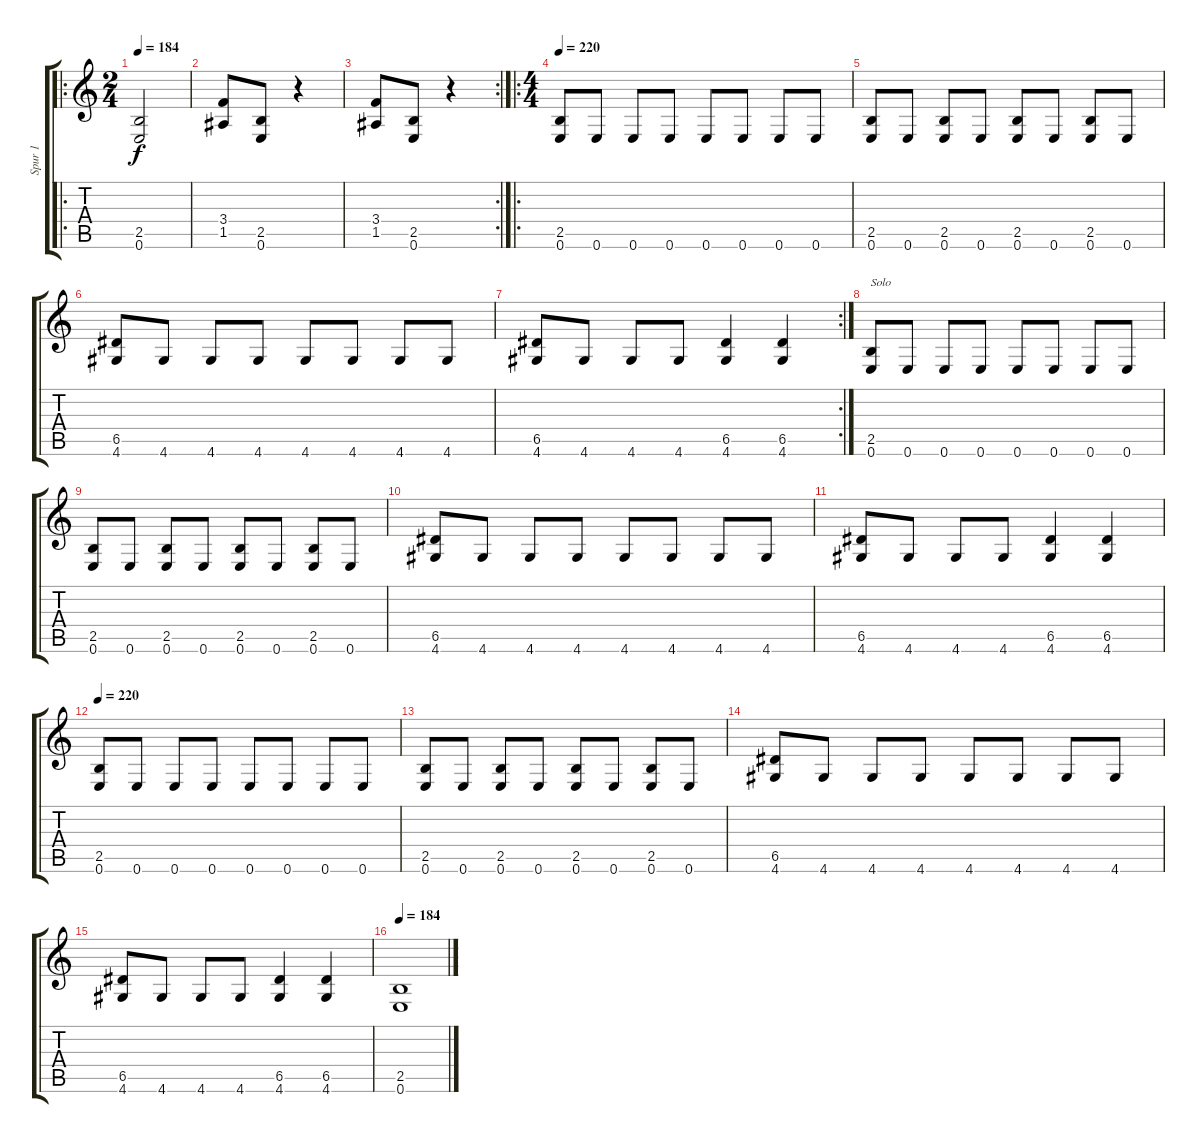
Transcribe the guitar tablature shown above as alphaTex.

\track ("Spur 1" "Spur 1") {instrument distortionguitar}
\staff {score tabs}
\tuning (E4 B3 G3 D3 A2 E2) {hide}
\ro
\ts (2 4)
\tempo 184
\tempo 120
\tempo 184
\clef g2
\ks c
(2.5 0.6).2{dy f instrument distortionguitar} |
(3.4 1.5).8 (2.5 0.6).8 r.4 |
\rc 2
(3.4 1.5).8 (2.5 0.6).8 r.4 |
\ro
\ts (4 4)
\tempo 220
(2.5 0.6).8 0.6.8 0.6.8 0.6.8 0.6.8 0.6.8 0.6.8 0.6.8 |
(2.5 0.6).8 0.6.8 (2.5 0.6).8 0.6.8 (2.5 0.6).8 0.6.8 (2.5 0.6).8 0.6.8 |
(6.5 4.6).8 4.6.8 4.6.8 4.6.8 4.6.8 4.6.8 4.6.8 4.6.8 |
\rc 2
(6.5 4.6).8 4.6.8 4.6.8 4.6.8 (6.5 4.6).4 (6.5 4.6).4 |
(2.5 0.6).8{txt "Solo"} 0.6.8 0.6.8 0.6.8 0.6.8 0.6.8 0.6.8 0.6.8 |
(2.5 0.6).8 0.6.8 (2.5 0.6).8 0.6.8 (2.5 0.6).8 0.6.8 (2.5 0.6).8 0.6.8 |
(6.5 4.6).8 4.6.8 4.6.8 4.6.8 4.6.8 4.6.8 4.6.8 4.6.8 |
(6.5 4.6).8 4.6.8 4.6.8 4.6.8 (6.5 4.6).4 (6.5 4.6).4 |
\tempo 220
(2.5 0.6).8 0.6.8 0.6.8 0.6.8 0.6.8 0.6.8 0.6.8 0.6.8 |
(2.5 0.6).8 0.6.8 (2.5 0.6).8 0.6.8 (2.5 0.6).8 0.6.8 (2.5 0.6).8 0.6.8 |
(6.5 4.6).8 4.6.8 4.6.8 4.6.8 4.6.8 4.6.8 4.6.8 4.6.8 |
(6.5 4.6).8 4.6.8 4.6.8 4.6.8 (6.5 4.6).4 (6.5 4.6).4 |
\tempo 184
(2.5 0.6).1
